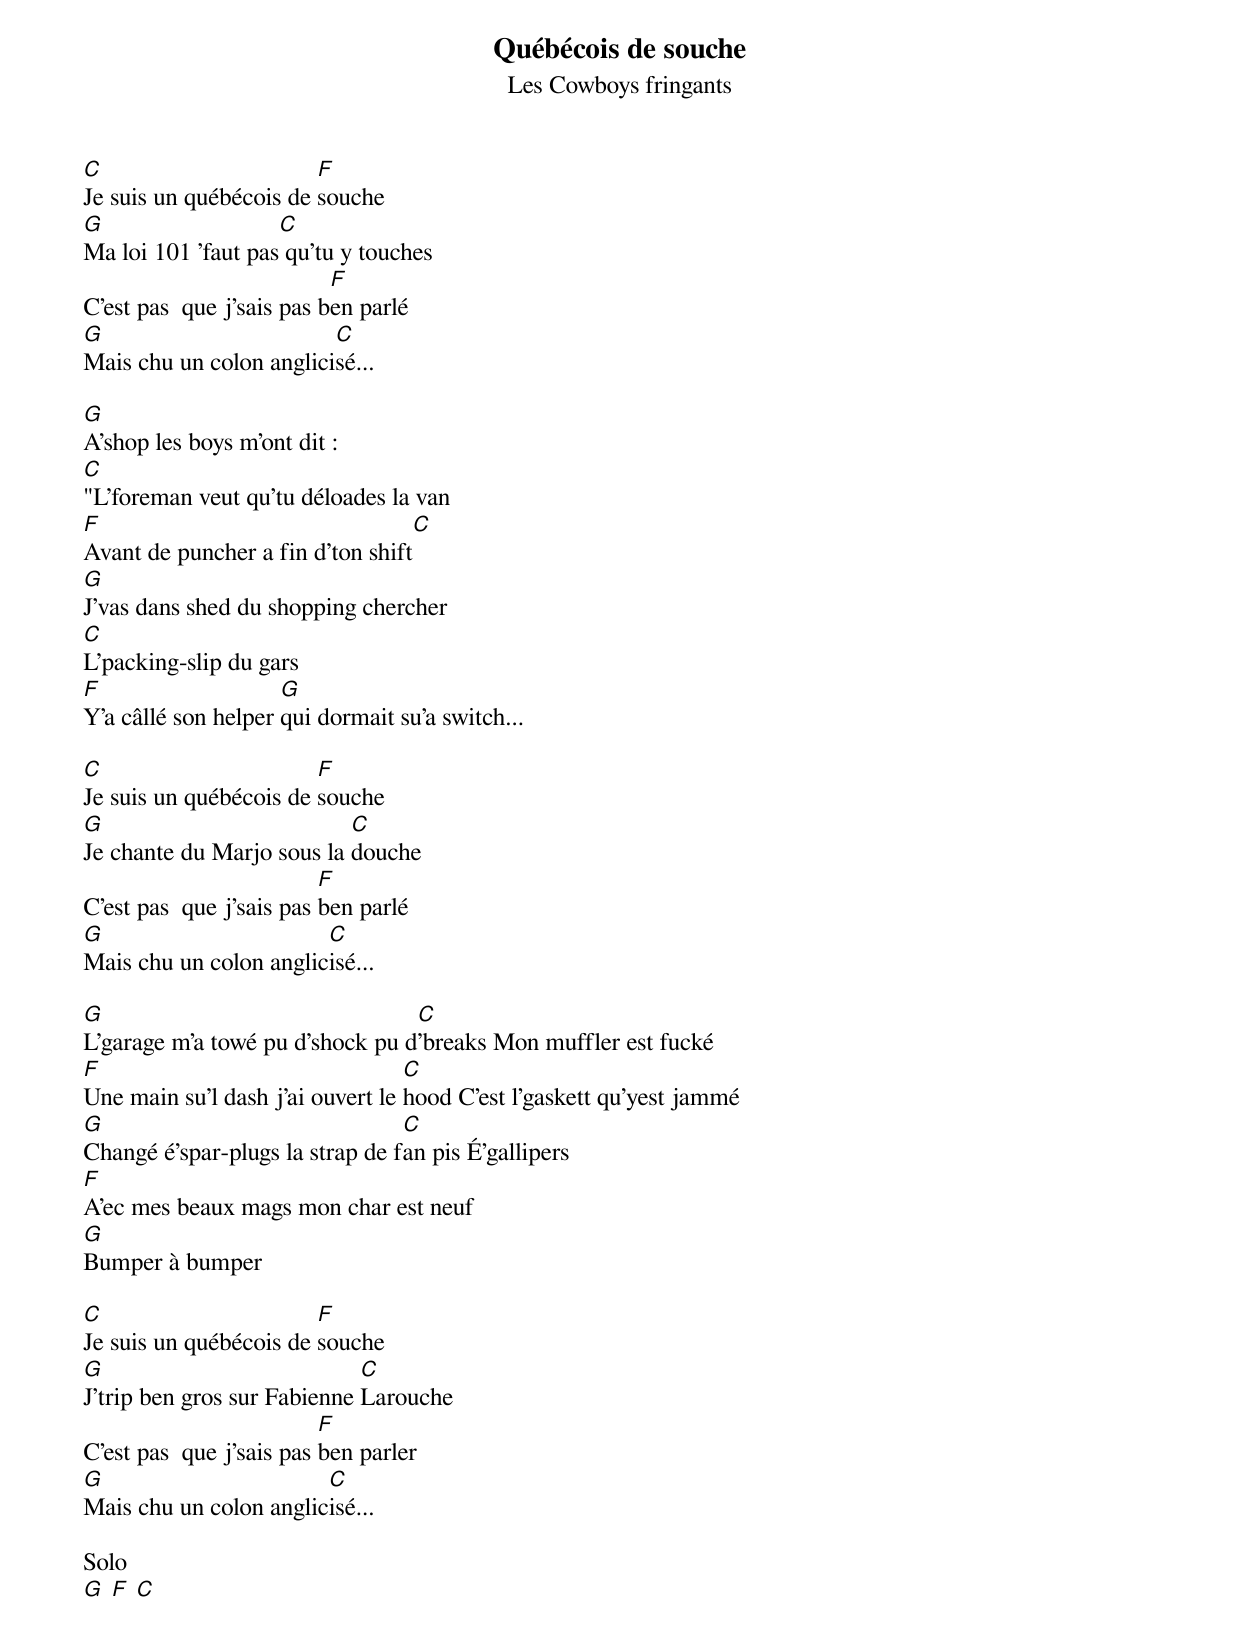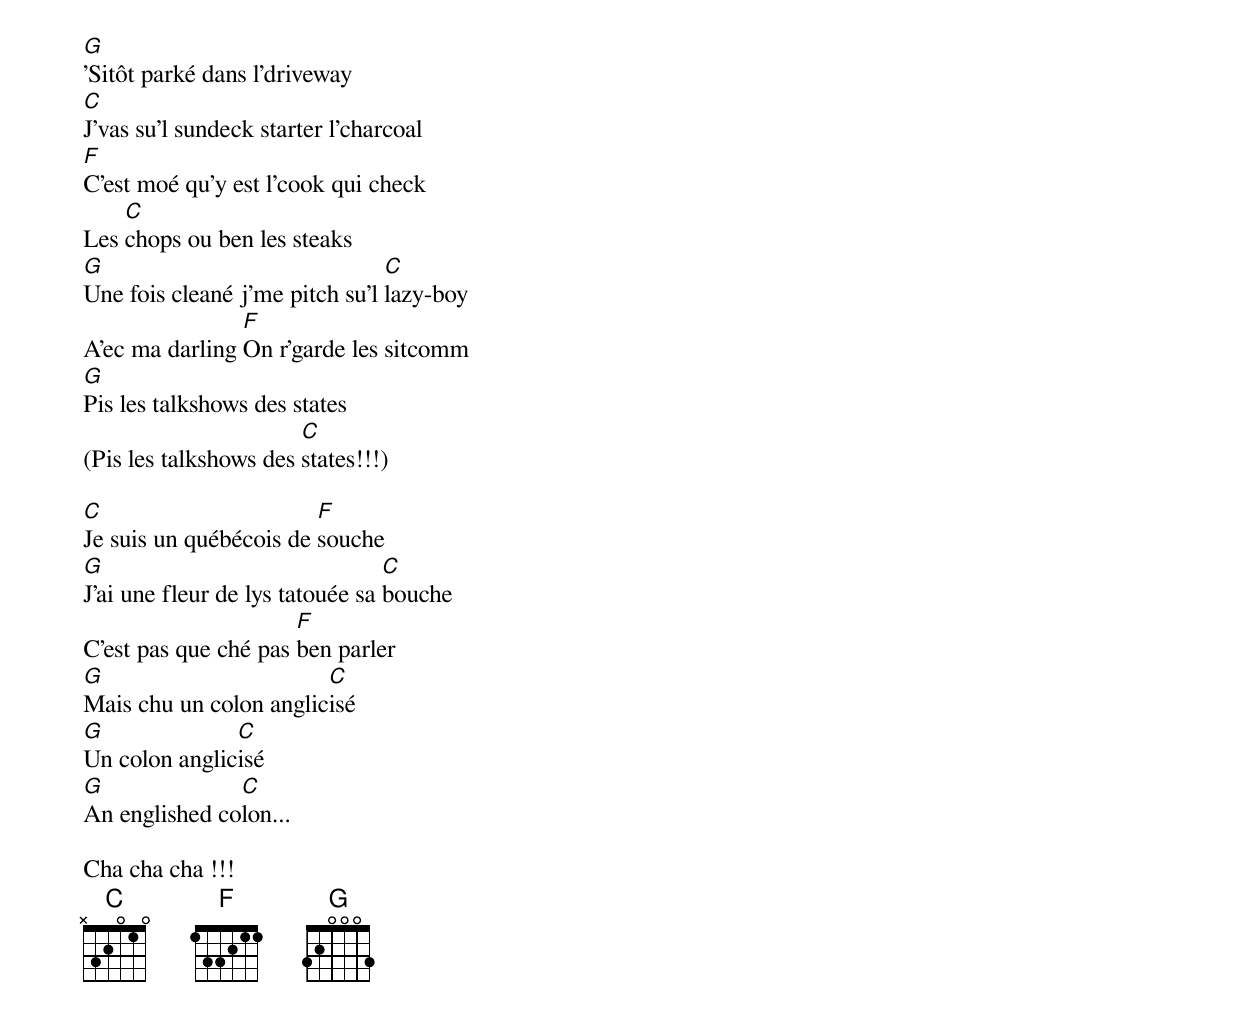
{t:Québécois de souche}
{st:Les Cowboys fringants}

[C]Je suis un québécois de [F]souche
[G]Ma loi 101 'faut pas[C] qu'tu y touches
C'est pas  que j'sais pas b[F]en parlé
[G]Mais chu un colon anglici[C]sé...

[G]A'shop les boys m'ont dit :
[C]"L'foreman veut qu'tu déloades la van
[F]Avant de puncher a fin d'ton shift[C]
[G]J'vas dans shed du shopping chercher
[C]L'packing-slip du gars
[F]Y'a câllé son helper [G]qui dormait su'a switch...

[C]Je suis un québécois de [F]souche
[G]Je chante du Marjo sous la [C]douche
C'est pas  que j'sais pas [F]ben parlé
[G]Mais chu un colon anglic[C]isé...

[G]L'garage m'a towé pu d'shock pu d[C]'breaks Mon muffler est fucké
[F]Une main su'l dash j'ai ouvert le [C]hood C'est l'gaskett qu'yest jammé
[G]Changé é'spar-plugs la strap de f[C]an pis É'gallipers
[F]A'ec mes beaux mags mon char est neuf
[G]Bumper à bumper

[C]Je suis un québécois de [F]souche
[G]J'trip ben gros sur Fabienne [C]Larouche
C'est pas  que j'sais pas [F]ben parler
[G]Mais chu un colon anglic[C]isé...

Solo
[G] [F] [C]

[G]'Sitôt parké dans l'driveway
[C]J'vas su'l sundeck starter l'charcoal
[F]C'est moé qu'y est l'cook qui check
Les [C]chops ou ben les steaks
[G]Une fois cleané j'me pitch su'l [C]lazy-boy
A'ec ma darling [F]On r'garde les sitcomm
[G]Pis les talkshows des states
(Pis les talkshows des [C]states!!!)

[C]Je suis un québécois de [F]souche
[G]J'ai une fleur de lys tatouée sa [C]bouche
C'est pas que ché pas [F]ben parler
[G]Mais chu un colon anglic[C]isé
[G]Un colon anglic[C]isé
[G]An englished co[C]lon...

Cha cha cha !!!
